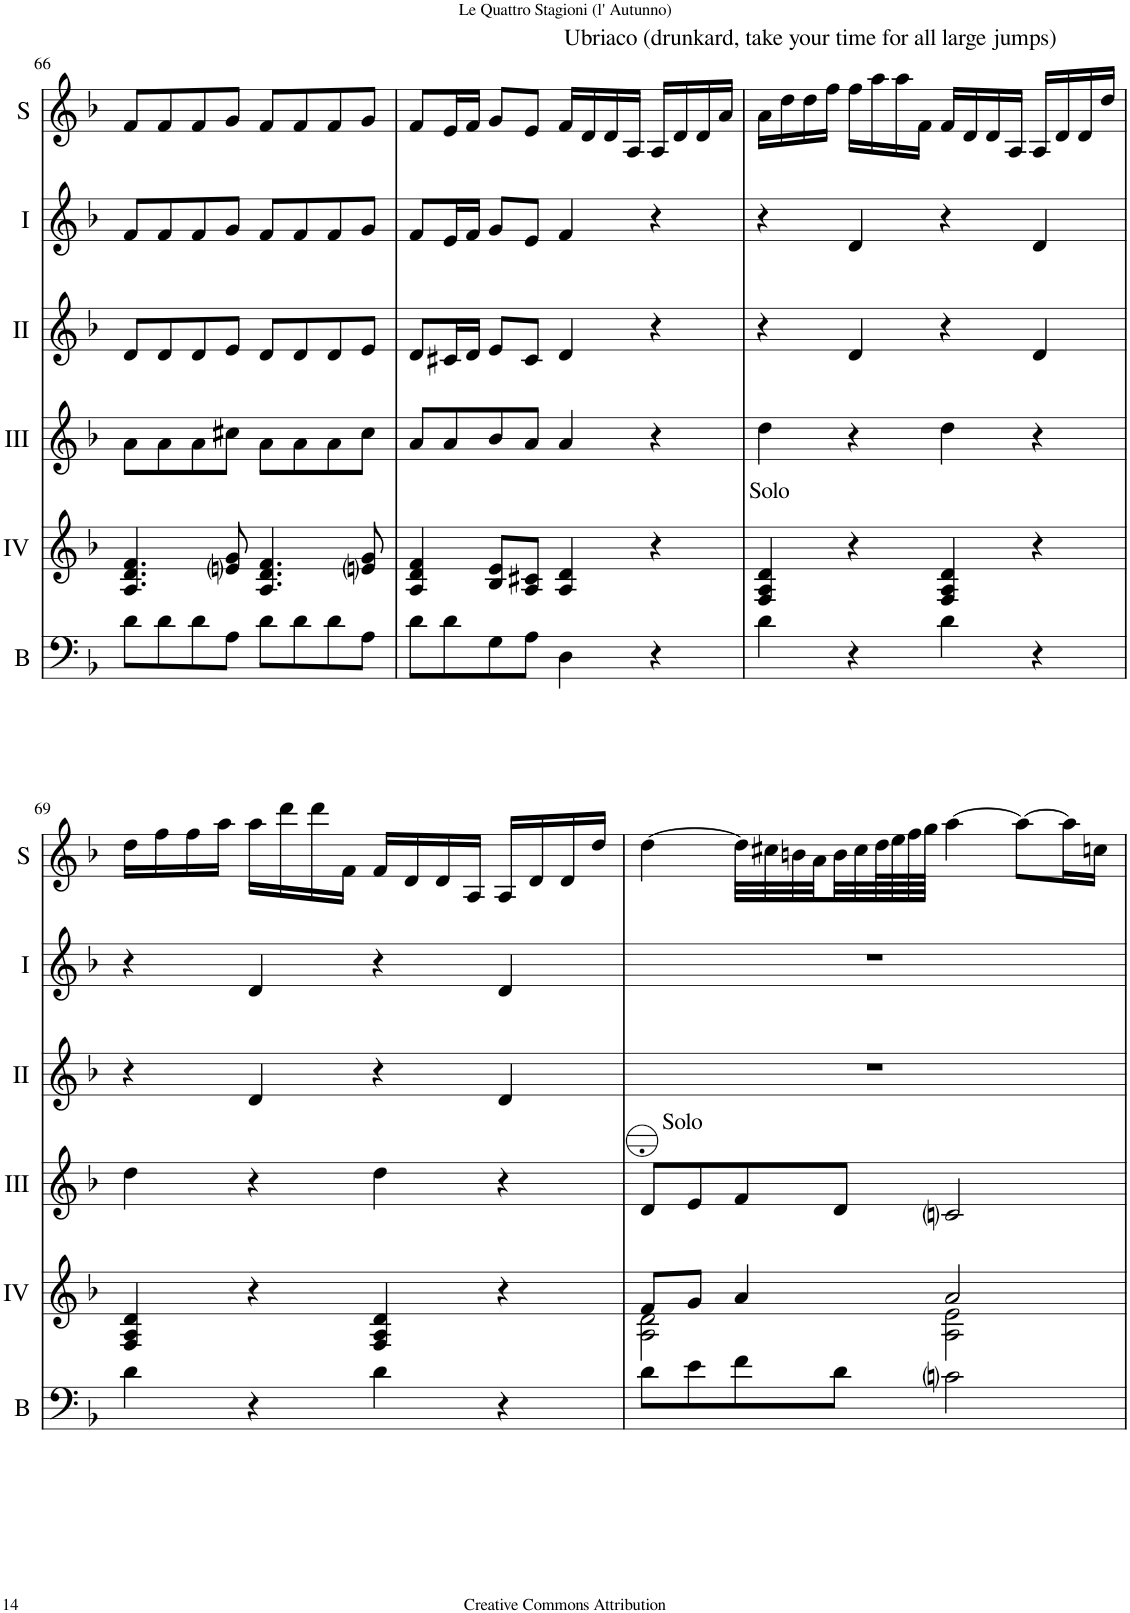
**kern	**kern	**kern	**kern	**kern	**kern
*part6	*part5	*part4	*part3	*part2	*part1
*staff6	*staff5	*staff4	*staff3	*staff2	*staff1
*I"Bass	*I"Acc. 4	*I"Acc. 3	*I"Acc. 2	*I"Acc. 1	*I"Acc. Solo
*I'B	*	*	*	*	*I'S
!!LO:PB:g=z
*clefF4	*clefG2	*clefG2	*clefG2	*clefG2	*clefG2
*Trd7c12	*	*Trd7c12	*	*	*
*k[b-]	*k[b-]	*k[b-]	*k[b-]	*k[b-]	*k[b-]
*M4/4	*M4/4	*M4/4	*M4/4	*M4/4	*M4/4
*met(c)	*met(c)	*met(c)	*met(c)	*met(c)	*met(c)
=66	=66	=66	=66	=66	=66
8d\L	4.A/ 4.d/ 4.f/	8a\L	8d/L	8f/L	8f/L
8d\	.	8a\	8d/	8f/	8f/
8d\	.	8a\	8d/	8f/	8f/
8A\J	8eni/ 8g/	8cc#X\J	8e/J	8g/J	8g/J
8d\L	4.A/ 4.d/ 4.f/	8a\L	8d/L	8f/L	8f/L
8d\	.	8a\	8d/	8f/	8f/
8d\	.	8a\	8d/	8f/	8f/
8A\J	8eni/ 8g/	8cc#\J	8e/J	8g/J	8g/J
=67	=67	=67	=67	=67	=67
8d\L	4A/ 4d/ 4f/	8a/L	8d/L	8f/L	8f/L
8d\	.	8a/	16c#X/L	16e/L	16e/L
.	.	.	16d/JJ	16f/JJ	16f/JJ
8G\	8B-/ 8e/L	8b-/	8e/L	8g/L	8g/L
8A\J	8A/ 8c#X/J	8a/J	8c#/J	8e/J	8e/J
!	!	!	!	!	!LO:TX:a:t=Ubriaco (drunkard, take your time for all large jumps)
4D\	4A/ 4d/	4a/	4d/	4f/	16f/LL
.	.	.	.	.	16d/
.	.	.	.	.	16d/
.	.	.	.	.	16A/JJ
4r	4r	4r	4r	4r	16A/LL
.	.	.	.	.	16d/
.	.	.	.	.	16d/
.	.	.	.	.	16a/JJ
=68	=68	=68	=68	=68	=68
!	!LO:TX:a:t=Solo	!	!	!	!
4d\	4F/ 4A/ 4d/	4dd\	4r	4r	16a\LL
.	.	.	.	.	16dd\
.	.	.	.	.	16dd\
.	.	.	.	.	16ff\JJ
4r	4r	4r	4d/	4d/	16ff\LL
.	.	.	.	.	16aa\
.	.	.	.	.	16aa\
.	.	.	.	.	16f\JJ
4d\	4F/ 4A/ 4d/	4dd\	4r	4r	16f/LL
.	.	.	.	.	16d/
.	.	.	.	.	16d/
.	.	.	.	.	16A/JJ
4r	4r	4r	4d/	4d/	16A/LL
.	.	.	.	.	16d/
.	.	.	.	.	16d/
.	.	.	.	.	16dd/JJ
!!LO:LB:g=z
=69	=69	=69	=69	=69	=69
4d\	4F/ 4A/ 4d/	4dd\	4r	4r	16dd\LL
.	.	.	.	.	16ff\
.	.	.	.	.	16ff\
.	.	.	.	.	16aa\JJ
4r	4r	4r	4d/	4d/	16aa\LL
.	.	.	.	.	16ddd\
.	.	.	.	.	16ddd\
.	.	.	.	.	16f\JJ
4d\	4F/ 4A/ 4d/	4dd\	4r	4r	16f/LL
.	.	.	.	.	16d/
.	.	.	.	.	16d/
.	.	.	.	.	16A/JJ
4r	4r	4r	4d/	4d/	16A/LL
.	.	.	.	.	16d/
.	.	.	.	.	16d/
.	.	.	.	.	16dd/JJ
=70	=70	=70	=70	=70	=70
*	*^	*	*	*	*
!	!	!	!LO:TX:a:t=Solo	!	!	!
8d\L	8f/L	2A\ 2d\	8d/L	1r	1r	[4dd\
8e\	8g/J	.	8e/	.	.	.
8f\	4a/	.	8f/	.	.	32dd\LLL]
.	.	.	.	.	.	32cc#X\
.	.	.	.	.	.	32bn\
.	.	.	.	.	.	32a\
8d\J	.	.	8d/J	.	.	32b\
.	.	.	.	.	.	32cc#\
.	.	.	.	.	.	64dd\L
.	.	.	.	.	.	64ee\
.	.	.	.	.	.	64ff\
.	.	.	.	.	.	64gg\JJJJ
2cni\	2a/	2A\ 2e\	2cni/	.	.	[4aa\
.	.	.	.	.	.	8aa\L_
.	.	.	.	.	.	16aa\L]
.	.	.	.	.	.	16ccn\JJ
*	*v	*v	*	*	*	*
=	=	=	=	=	=
*-	*-	*-	*-	*-	*-
